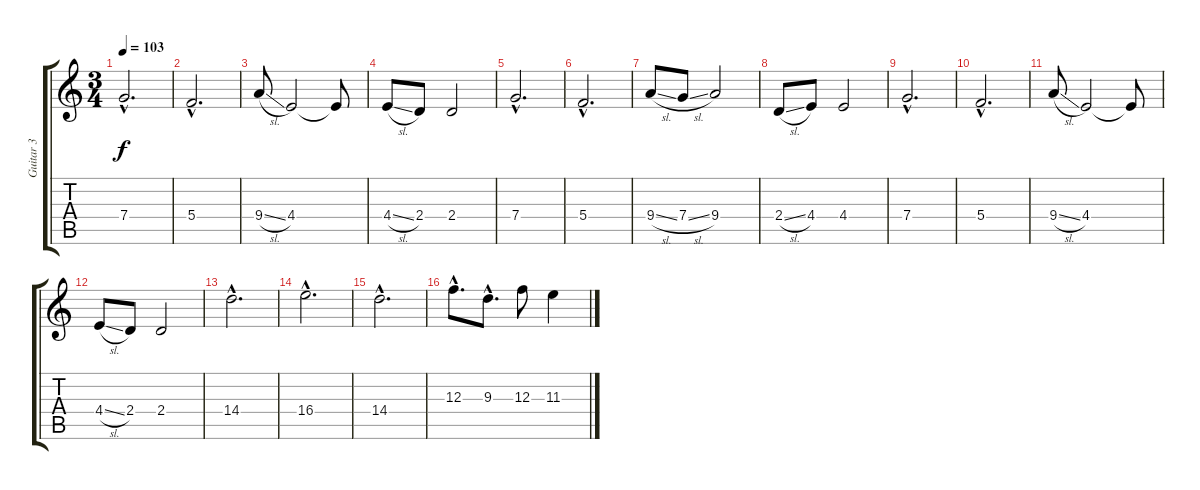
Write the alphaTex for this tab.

\track ("Guitar 3" "Guitar 3") {instrument electricguitarjazz}
\staff {score tabs}
\tuning (D4 A3 F3 C3 G2 D2) {hide}
\ts (3 4)
\tempo 103
\clef g2
\ks c
7.4{hac}.2{d dy f} |
5.4{hac}.2{d} |
9.4{sl}.8 4.4.2 4.4{t}.8 |
4.4{sl}.8 2.4.8 2.4.2 |
7.4{hac}.2{d} |
5.4{hac}.2{d} |
9.4{sl}.8 7.4{sl}.8 9.4.2 |
2.4{sl}.8 4.4.8 4.4.2 |
7.4{hac}.2{d} |
5.4{hac}.2{d} |
9.4{sl}.8 4.4.2 4.4{t}.8 |
4.4{sl}.8 2.4.8 2.4.2 |
14.4{hac}.2{d volume 12} |
16.4{hac}.2{d} |
14.4{hac}.2{d} |
12.3{hac}.8{d} 9.3{hac}.8{d} 12.3.8 11.3.4
